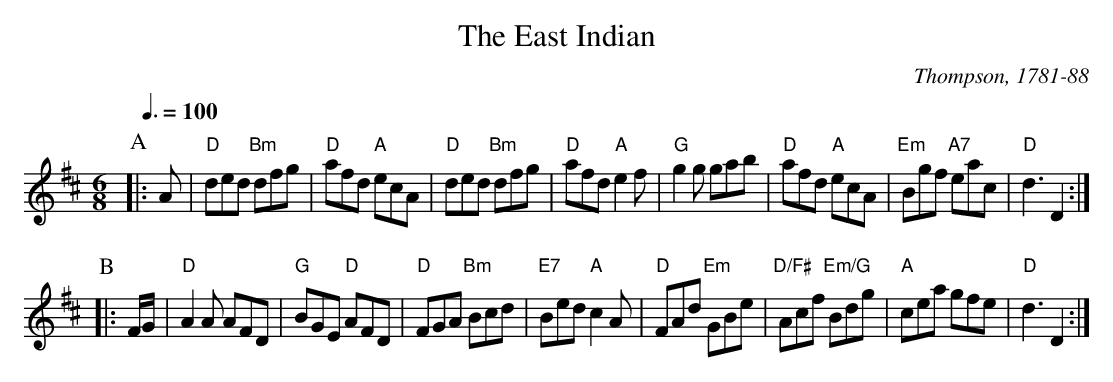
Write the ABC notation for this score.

X:1
T:The East Indian
C:Thompson, 1781-88
M:6/8
L:1/8
Q:3/8=100
K:D
P:A
|: A | "D"ded "Bm"dfg | "D"afd "A"ecA | "D"ded "Bm"dfg | "D"afd "A"e2f |\
"G"g2g gab | "D"afd "A"ecA | "Em"Bgf "A7"eac | "D"d3 D2 :|
P:B
|: F/G/ | "D"A2A AFD | "G"BGE "D"AFD | "D"FGA "Bm"Bcd | "E7"Bed "A"c2A |\
"D"FAd "Em"GBe | "D/F#"Acf "Em/G"Bdg | "A"cea gfe | "D"d3 D2 :|
